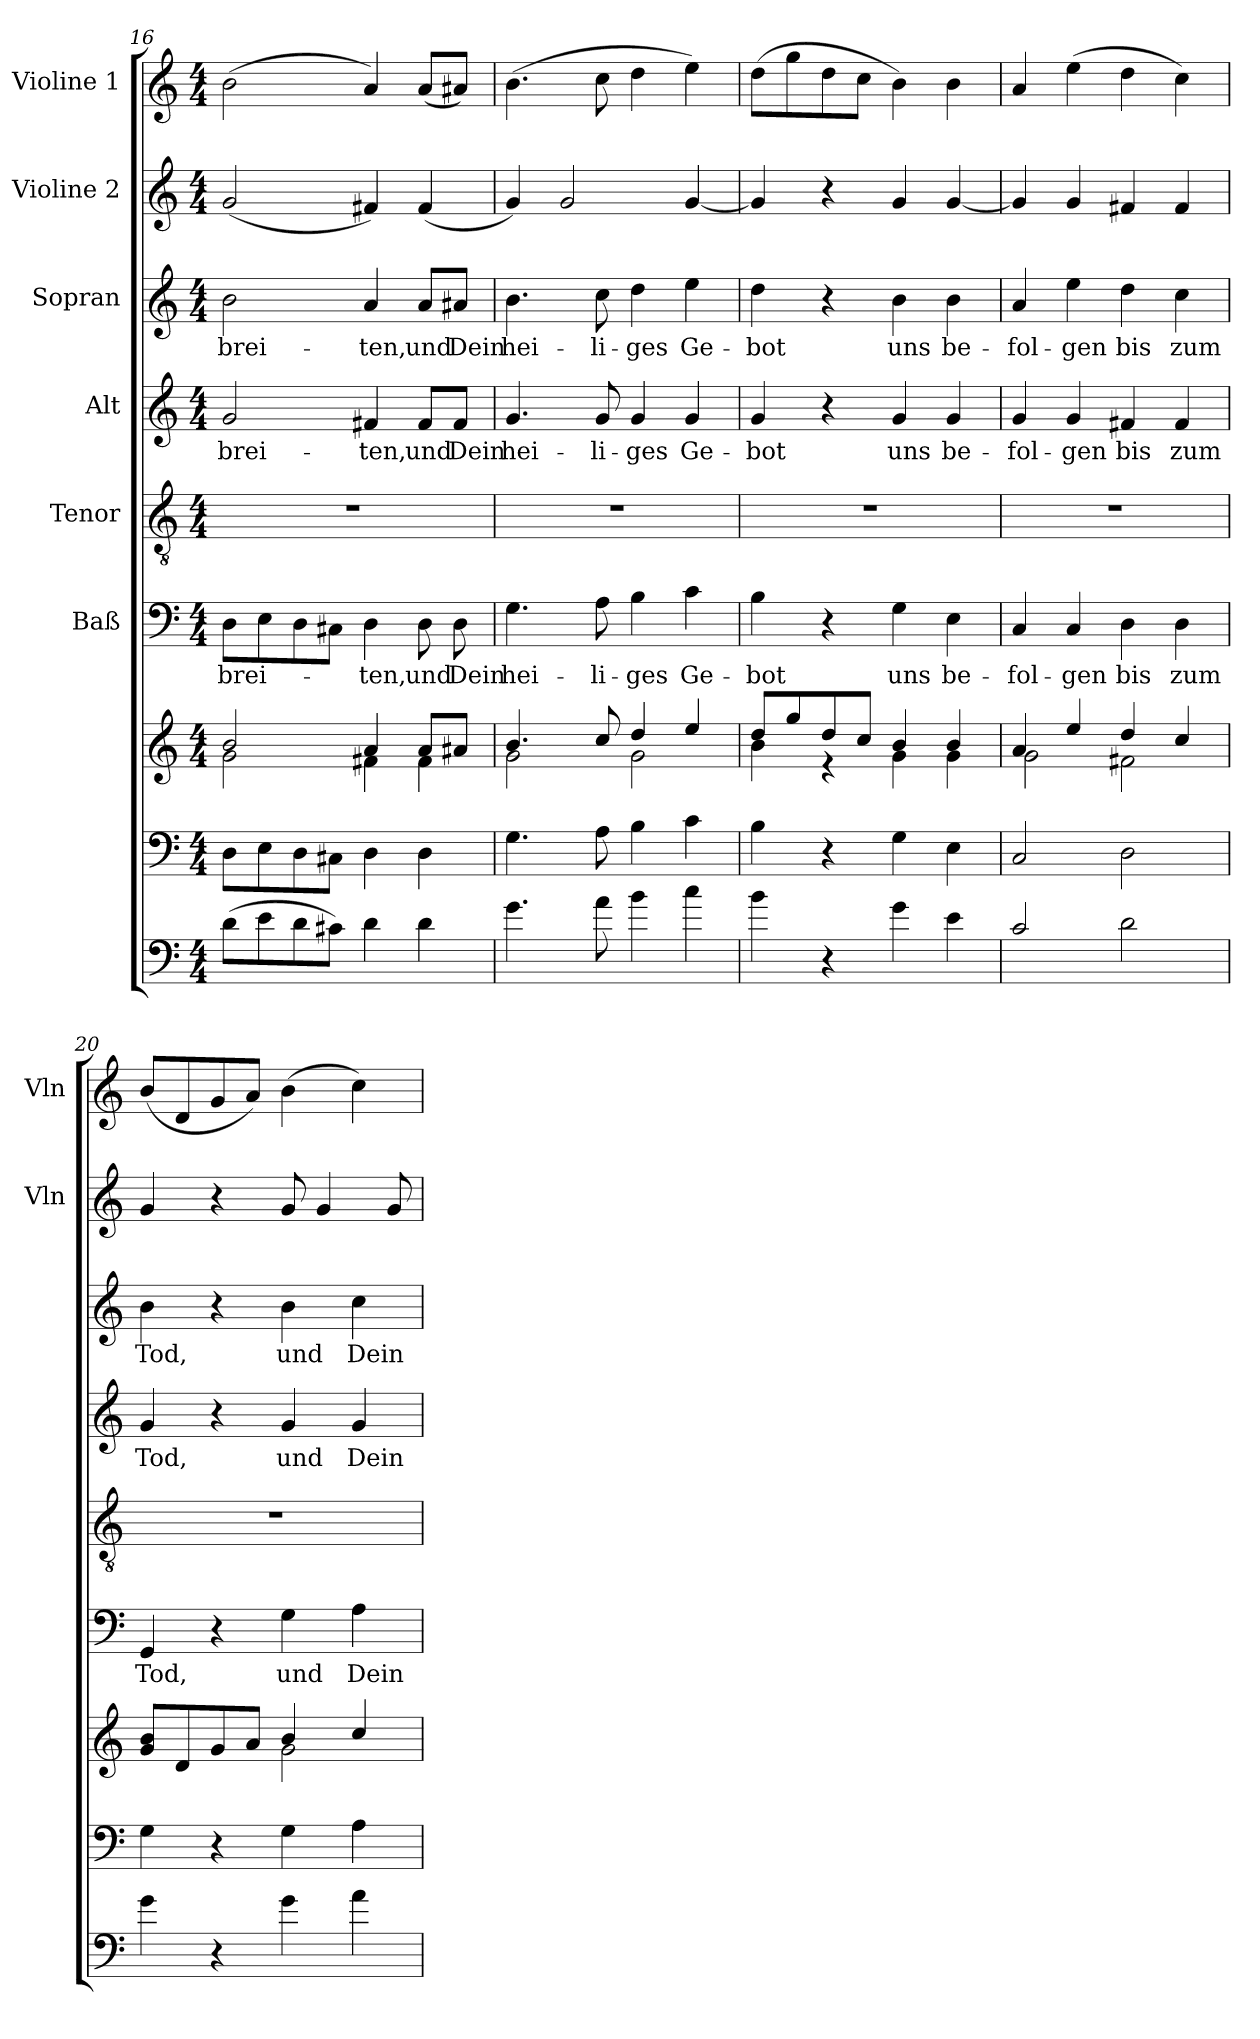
**kern	**kern	**kern	**kern	**text	**kern	**kern	**text	**kern	**text	**kern	**kern
*part8	*part7	*part7	*part6	*part6	*part5	*part4	*part4	*part3	*part3	*part2	*part1
*staff9	*staff8	*staff7	*staff6	*staff6	*staff5	*staff4	*staff4	*staff3	*staff3	*staff2	*staff1
*	*	*	*I"Baß	*	*I"Tenor	*I"Alt	*	*I"Sopran	*	*I"Violine 2	*I"Violine 1
*	*	*	*	*	*	*	*	*	*	*I'Vln	*I'Vln
*clefF4	*clefF4	*clefG2	*clefF4	*	*clefGv2	*clefG2	*	*clefG2	*	*clefG2	*clefG2
*ITrd7c12	*	*	*	*	*	*	*	*	*	*	*
*k[]	*k[]	*k[]	*k[]	*	*k[]	*k[]	*	*k[]	*	*k[]	*k[]
*C:	*C:	*C:	*C:	*	*C:	*C:	*	*C:	*	*C:	*C:
*M4/4	*M4/4	*M4/4	*M4/4	*	*M4/4	*M4/4	*	*M4/4	*	*M4/4	*M4/4
=16	=16	=16	=16	=16	=16	=16	=16	=16	=16	=16	=16
*	*	*^	*	*	*	*	*	*	*	*	*
!	!	!	!	!	!LO:LY:b	!	!	!LO:LY:b	!	!LO:LY:b	!	!
(>8D\L	8D\L	2b/	2g\	8D\L	-brei-	1r	2g/	-brei-	2b\	-brei-	(<2g/	(>2b\
8E\	8E\	.	.	8E\	.	.	.	.	.	.	.	.
8D\	8D\	.	.	8D\	.	.	.	.	.	.	.	.
8C#X\J)	8C#X\J	.	.	8C#X\J	.	.	.	.	.	.	.	.
!	!	!	!	!	!LO:LY:b	!	!	!LO:LY:b	!	!LO:LY:b	!	!
4D\	4D\	4a/	4f#X\	4D\	-ten,	.	4f#X/	-ten,	4a/	-ten,	4f#X/)	4a/)
!	!	!	!	!	!LO:LY:b	!	!	!LO:LY:b	!	!LO:LY:b	!	!
4D\	4D\	8a/L	4f#\	8D\	und	.	8f#/L	und	8a/L	und	(<4f#/	(<8a/L
!	!	!	!	!	!LO:LY:b	!	!	!LO:LY:b	!	!LO:LY:b	!	!
.	.	8a#X/J	.	8D\	Dein	.	8f#/J	Dein	8a#X/J	Dein	.	8a#X/J)
=17	=17	=17	=17	=17	=17	=17	=17	=17	=17	=17	=17	=17
!	!	!	!	!	!LO:LY:b	!	!	!LO:LY:b	!	!LO:LY:b	!	!
4.G\	4.G\	4.b/	2g\	4.G\	hei-	1r	4.g/	hei-	4.b\	hei-	4g/)	(>4.b\
.	.	.	.	.	.	.	.	.	.	.	2g/	.
!	!	!	!	!	!LO:LY:b	!	!	!LO:LY:b	!	!LO:LY:b	!	!
8A\	8A\	8cc/	.	8A\	-li-	.	8g/	-li-	8cc\	-li-	.	8cc\
!	!	!	!	!	!LO:LY:b	!	!	!LO:LY:b	!	!LO:LY:b	!	!
4B\	4B\	4dd/	2g\	4B\	-ges	.	4g/	-ges	4dd\	-ges	.	4dd\
!	!	!	!	!	!LO:LY:b	!	!	!LO:LY:b	!	!LO:LY:b	!	!
4c\	4c\	4ee/	.	4c\	Ge-	.	4g/	Ge-	4ee\	Ge-	[4g/	4ee\)
!!LO:PB:g=z
=18	=18	=18	=18	=18	=18	=18	=18	=18	=18	=18	=18	=18
!	!	!	!	!	!LO:LY:b	!	!	!LO:LY:b	!	!LO:LY:b	!	!
4B\	4B\	8dd/L	4b\	4B\	-bot	1r	4g/	-bot	4dd\	-bot	4g/]	(>8dd\L
.	.	8gg/	.	.	.	.	.	.	.	.	.	8gg\
4r	4r	8dd/	4re	4r	.	.	4r	.	4r	.	4r	8dd\
.	.	8cc/J	.	.	.	.	.	.	.	.	.	8cc\J
!	!	!	!	!	!LO:LY:b	!	!	!LO:LY:b	!	!LO:LY:b	!	!
4G\	4G\	4b/	4g\	4G\	uns	.	4g/	uns	4b\	uns	4g/	4b\)
!	!	!	!	!	!LO:LY:b	!	!	!LO:LY:b	!	!LO:LY:b	!	!
4E\	4E\	4b/	4g\	4E\	be-	.	4g/	be-	4b\	be-	[4g/	4b\
=19	=19	=19	=19	=19	=19	=19	=19	=19	=19	=19	=19	=19
!	!	!	!	!	!LO:LY:b	!	!	!LO:LY:b	!	!LO:LY:b	!	!
2C/	2C/	4a/	2g\	4C/	-fol-	1r	4g/	-fol-	4a/	-fol-	4g/]	4a/
!	!	!	!	!	!LO:LY:b	!	!	!LO:LY:b	!	!LO:LY:b	!	!
.	.	4ee/	.	4C/	-gen	.	4g/	-gen	4ee\	-gen	4g/	(>4ee\
!	!	!	!	!	!LO:LY:b	!	!	!LO:LY:b	!	!LO:LY:b	!	!
2D\	2D\	4dd/	2f#X\	4D\	bis	.	4f#X/	bis	4dd\	bis	4f#X/	4dd\
!	!	!	!	!	!LO:LY:b	!	!	!LO:LY:b	!	!LO:LY:b	!	!
.	.	4cc/	.	4D\	zum	.	4f#/	zum	4cc\	zum	4f#/	4cc\)
=20	=20	=20	=20	=20	=20	=20	=20	=20	=20	=20	=20	=20
!	!	!	!	!	!LO:LY:b	!	!	!LO:LY:b	!	!LO:LY:b	!	!
4G\	4G\	8g/ 8b/L	2ryy	4GG/	Tod,	1r	4g/	Tod,	4b\	Tod,	4g/	(<8b/L
.	.	8d/	.	.	.	.	.	.	.	.	.	8d/
4r	4r	8g/	.	4r	.	.	4r	.	4r	.	4r	8g/
.	.	8a/J	.	.	.	.	.	.	.	.	.	8a/J)
!	!	!	!	!	!LO:LY:b	!	!	!LO:LY:b	!	!LO:LY:b	!	!
4G\	4G\	4b/	2g\	4G\	und	.	4g/	und	4b\	und	8g/	(>4b\
.	.	.	.	.	.	.	.	.	.	.	4g/	.
!	!	!	!	!	!LO:LY:b	!	!	!LO:LY:b	!	!LO:LY:b	!	!
4A\	4A\	4cc/	.	4A\	Dein	.	4g/	Dein	4cc\	Dein	.	4cc\)
.	.	.	.	.	.	.	.	.	.	.	8g/	.
*	*	*v	*v	*	*	*	*	*	*	*	*	*
=	=	=	=	=	=	=	=	=	=	=	=
*-	*-	*-	*-	*-	*-	*-	*-	*-	*-	*-	*-
